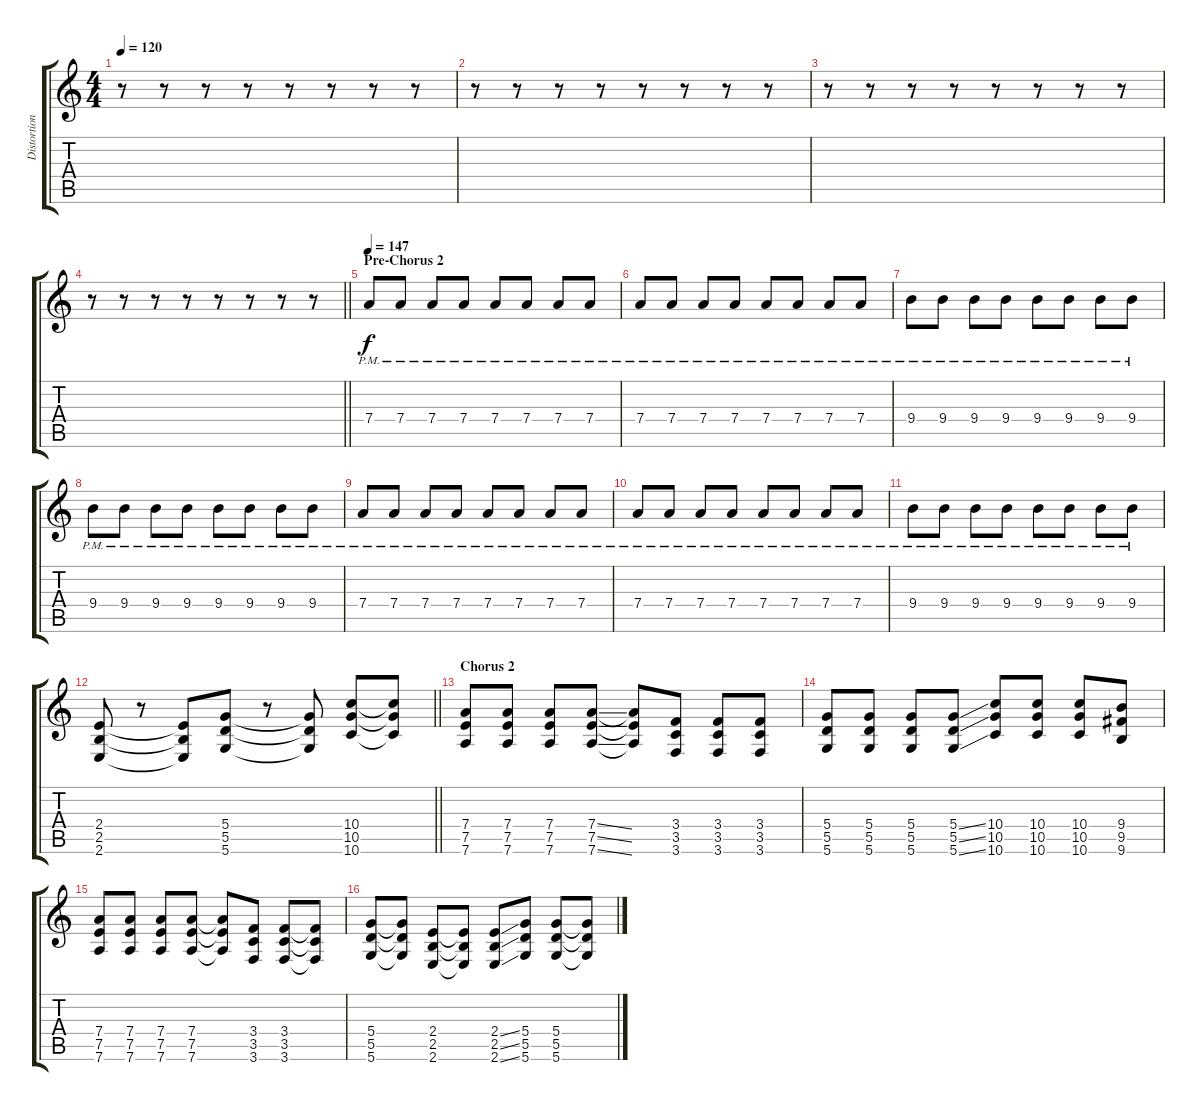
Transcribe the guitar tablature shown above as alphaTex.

\track ("Distortion" "Distortion") {instrument distortionguitar}
\staff {score tabs}
\tuning (E4 B3 G3 D3 A2 D2) {hide}
\ts (4 4)
\tempo 120
\clef g2
\ks c
r.8{dy f} r.8 r.8 r.8 r.8 r.8 r.8 r.8 |
r.8 r.8 r.8 r.8 r.8 r.8 r.8 r.8 |
r.8 r.8 r.8 r.8 r.8 r.8 r.8 r.8 |
\barLineRight lightlight
r.8 r.8 r.8 r.8 r.8 r.8 r.8 r.8 |
\section ("" "Pre-Chorus 2")
\tempo 147
7.4{pm}.8 7.4{pm}.8 7.4{pm}.8 7.4{pm}.8 7.4{pm}.8 7.4{pm}.8 7.4{pm}.8 7.4{pm}.8 |
7.4{pm}.8 7.4{pm}.8 7.4{pm}.8 7.4{pm}.8 7.4{pm}.8 7.4{pm}.8 7.4{pm}.8 7.4{pm}.8 |
9.4{pm}.8 9.4{pm}.8 9.4{pm}.8 9.4{pm}.8 9.4{pm}.8 9.4{pm}.8 9.4{pm}.8 9.4{pm}.8 |
9.4{pm}.8 9.4{pm}.8 9.4{pm}.8 9.4{pm}.8 9.4{pm}.8 9.4{pm}.8 9.4{pm}.8 9.4{pm}.8 |
7.4{pm}.8 7.4{pm}.8 7.4{pm}.8 7.4{pm}.8 7.4{pm}.8 7.4{pm}.8 7.4{pm}.8 7.4{pm}.8 |
7.4{pm}.8 7.4{pm}.8 7.4{pm}.8 7.4{pm}.8 7.4{pm}.8 7.4{pm}.8 7.4{pm}.8 7.4{pm}.8 |
9.4{pm}.8 9.4{pm}.8 9.4{pm}.8 9.4{pm}.8 9.4{pm}.8 9.4{pm}.8 9.4{pm}.8 9.4{pm}.8 |
\barLineRight lightlight
(2.4 2.5 2.6).8 r.8 (2.4{t} 2.5{t} 2.6{t}).8 (5.4 5.5 5.6).8 r.8 (5.4{t} 5.5{t} 5.6{t}).8 (10.4 10.5 10.6).8 (10.4{t} 10.5{t} 10.6{t}).8 |
\section ("" "Chorus 2")
(7.4 7.5 7.6).8 (7.4 7.5 7.6).8 (7.4 7.5 7.6).8 (7.4{ss} 7.5{ss} 7.6{ss}).8 (7.4{t} 7.5{t} 7.6{t}).8 (3.4 3.5 3.6).8 (3.4 3.5 3.6).8 (3.4 3.5 3.6).8 |
(5.4 5.5 5.6).8 (5.4 5.5 5.6).8 (5.4 5.5 5.6).8 (5.4{ss} 5.5{ss} 5.6{ss}).8 (10.4 10.5 10.6).8 (10.4 10.5 10.6).8 (10.4 10.5 10.6).8 (9.4 9.5 9.6).8 |
(7.4 7.5 7.6).8 (7.4 7.5 7.6).8 (7.4 7.5 7.6).8 (7.4 7.5 7.6).8 (7.4{t} 7.5{t} 7.6{t}).8 (3.4 3.5 3.6).8 (3.4 3.5 3.6).8 (3.4{t} 3.5{t} 3.6{t}).8 |
(5.4 5.5 5.6).8 (5.4{t} 5.5{t} 5.6{t}).8 (2.4 2.5 2.6).8 (2.4{t} 2.5{t} 2.6{t}).8 (2.4{ss} 2.5{ss} 2.6{ss}).8 (5.4 5.5 5.6).8 (5.4 5.5 5.6).8 (5.4{t} 5.5{t} 5.6{t}).8
